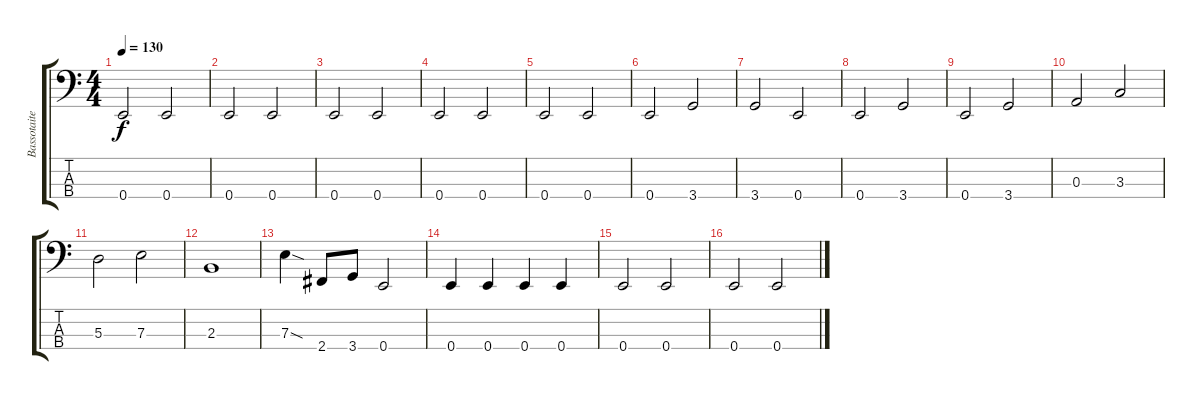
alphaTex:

\track ("Bassotaiteilija" "Bassotaite") {instrument electricbassfinger}
\staff {score tabs}
\tuning (G2 D2 A1 E1) {hide}
\ts (4 4)
\tempo 130
\clef f4
\ks c
0.4.2{dy f} 0.4.2 |
0.4.2 0.4.2 |
0.4.2 0.4.2 |
0.4.2 0.4.2 |
0.4.2 0.4.2 |
0.4.2 3.4.2 |
3.4.2 0.4.2 |
0.4.2 3.4.2 |
0.4.2 3.4.2 |
0.3.2 3.3.2 |
5.3.2 7.3.2 |
2.3.1 |
7.3{sod}.4 2.4.8 3.4.8 0.4.2 |
0.4.4 0.4.4 0.4.4 0.4.4 |
0.4.2 0.4.2 |
0.4.2 0.4.2
